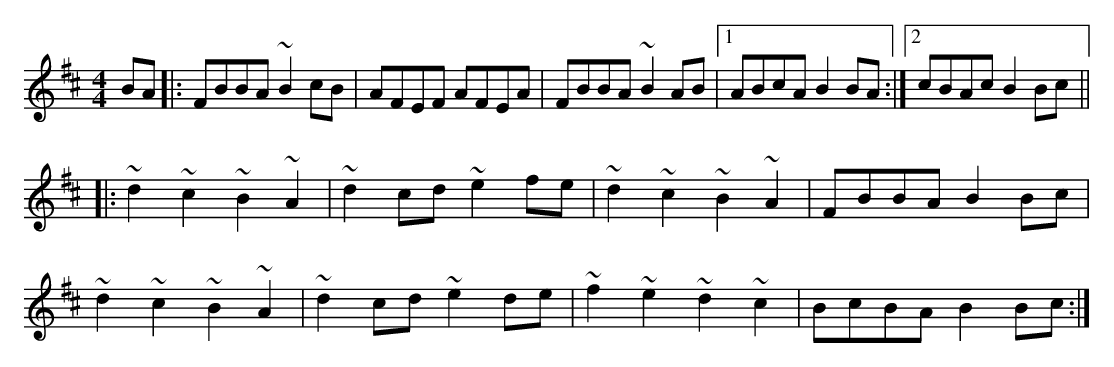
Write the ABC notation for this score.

X:1
M:4/4
K:Bmin
BA|:FBBA ~B2cB|AFEF AFEA|FBBA ~B2AB|1 ABcA B2BA:|2 cBAc B2Bc||
|:~d2 ~c2 ~B2 ~A2|~d2cd ~e2fe|~d2 ~c2 ~B2 ~A2|FBBA B2Bc|
~d2 ~c2 ~B2 ~A2|~d2cd ~e2de|~f2 ~e2 ~d2 ~c2|BcBA B2Bc:|
